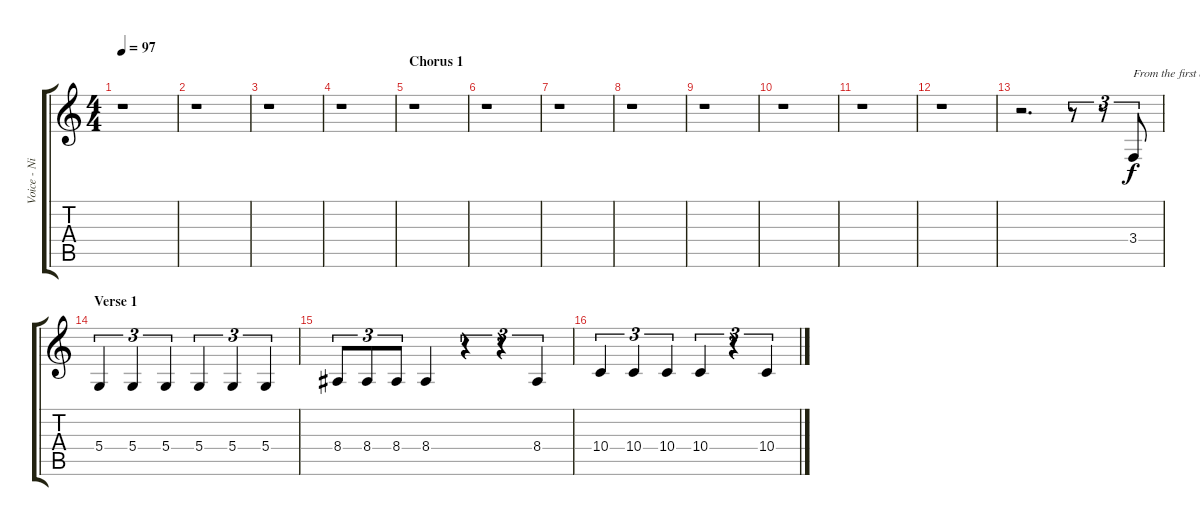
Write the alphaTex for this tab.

\track ("Voice - Nick Cave" "Voice - Ni") {instrument altosax}
\staff {score tabs}
\tuning (E4 B3 G3 D3 A2 E2) {hide}
\ts (4 4)
\tempo 97
\clef g2
\ks c
r.1{dy f instrument altosax} |
r.1 |
r.1 |
r.1 |
\section ("" "Chorus 1")
r.1 |
r.1 |
r.1 |
r.1 |
r.1 |
r.1 |
r.1 |
r.1 |
r.2{d} r.8{tu (3 2)} r.8{tu (3 2)} 3.4.8{tu (3 2) txt "From the first day I saw her "} |
\section ("" "Verse 1")
5.4.4{tu (3 2)} 5.4.4{tu (3 2)} 5.4.4{tu (3 2)} 5.4.4{tu (3 2)} 5.4.4{tu (3 2)} 5.4.4{tu (3 2)} |
8.4.8{tu (3 2)} 8.4.8{tu (3 2)} 8.4.8{tu (3 2)} 8.4.4 r.4{tu (3 2)} r.4{tu (3 2)} 8.4.4{tu (3 2)} |
10.4.4{tu (3 2)} 10.4.4{tu (3 2)} 10.4.4{tu (3 2)} 10.4.4{tu (3 2)} r.4{tu (3 2)} 10.4.4{tu (3 2)}
